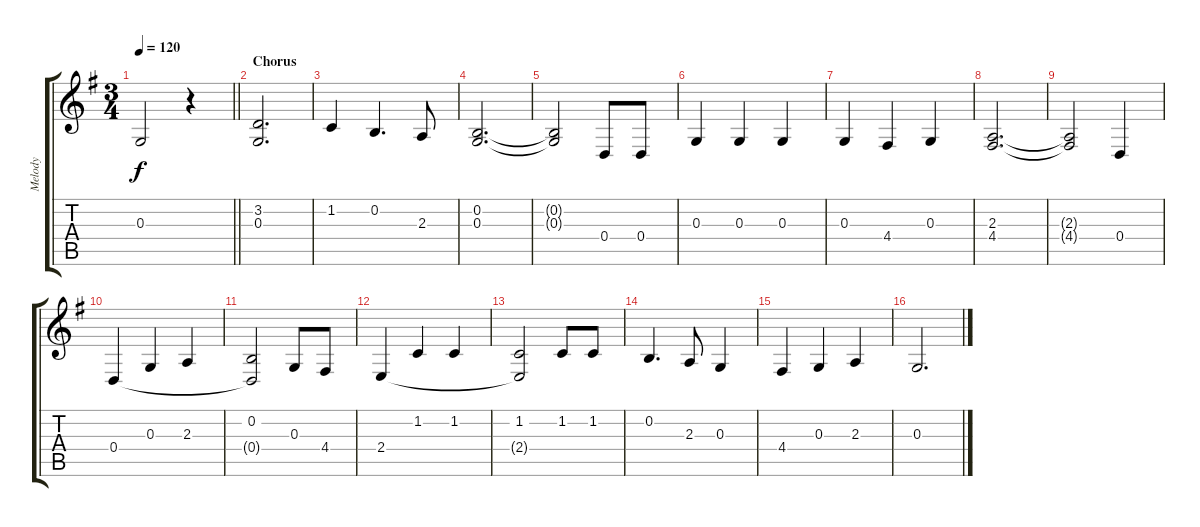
\track ("Melody" "Melody") {instrument acousticgrandpiano}
\staff {score tabs}
\tuning (E4 B3 G3 D3 A2 E2) {hide}
\ts (3 4)
\tempo 120
\clef g2
\barLineRight lightlight
\ks g
0.3{t}.2{dy f} r.4 |
\section ("" "Chorus")
(3.2 0.3).2{d} |
1.2.4 0.2.4{d} 2.3.8 |
(0.2 0.3).2{d} |
(0.2{t} 0.3{t}).2 0.4.8 0.4.8 |
0.3.4 0.3.4 0.3.4 |
0.3.4 4.4.4 0.3.4 |
(2.3 4.4).2{d} |
(2.3{t} 4.4{t}).2 0.4.4 |
0.4.4 0.3.4 2.3.4 |
(0.2 0.4{t}).2 0.3.8 4.4.8 |
2.4.4 1.2.4 1.2.4 |
(1.2 2.4{t}).2 1.2.8 1.2.8 |
0.2.4{d} 2.3.8 0.3.4 |
4.4.4 0.3.4 2.3.4 |
0.3.2{d}
